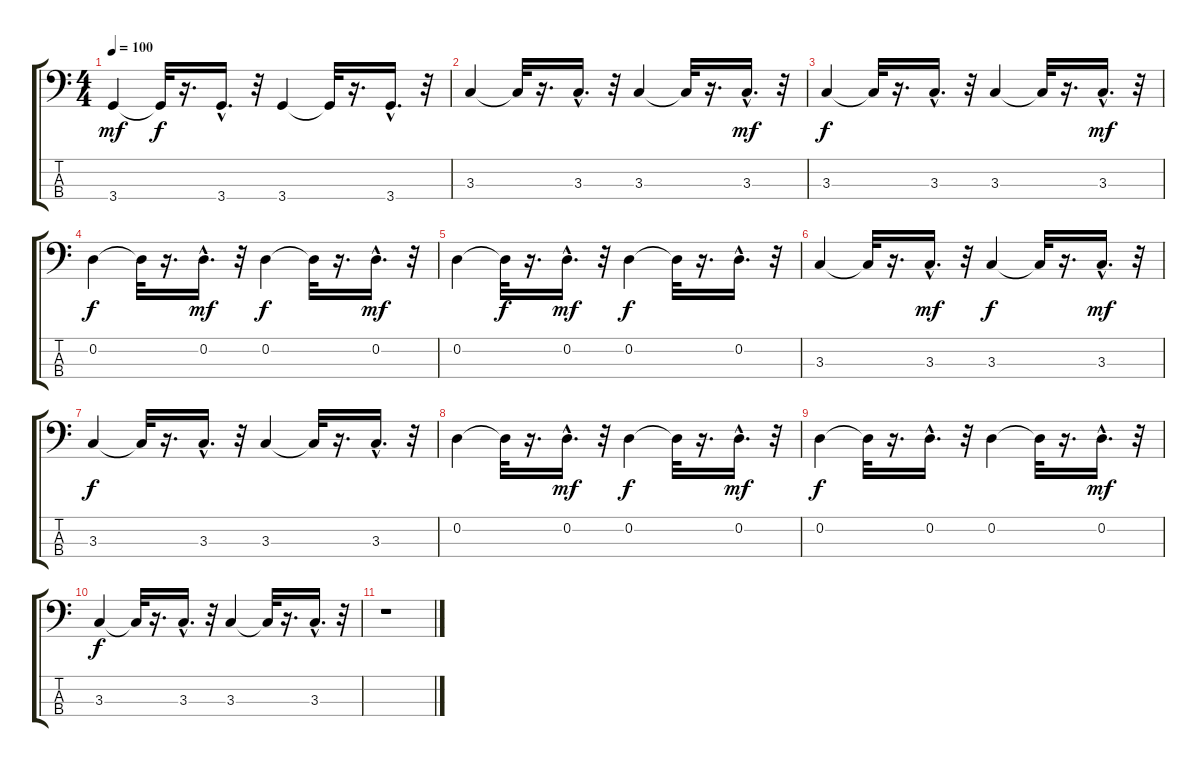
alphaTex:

\track "" {instrument acousticbass}
\staff {score tabs}
\tuning (G2 D2 A1 E1) {hide}
\ts (4 4)
\tempo 100
\clef f4
\ks c
3.4.4{dy mf} 3.4{t}.32{dy f} r.16{d} 3.4{hac}.16{d} r.32 3.4.4 3.4{t}.32 r.16{d} 3.4{hac}.16{d} r.32 |
3.3.4 3.3{t}.32 r.16{d} 3.3{hac}.16{d} r.32 3.3.4 3.3{t}.32 r.16{d} 3.3{hac}.16{d dy mf} r.32 |
3.3.4{dy f} 3.3{t}.32 r.16{d} 3.3{hac}.16{d} r.32 3.3.4 3.3{t}.32 r.16{d} 3.3{hac}.16{d dy mf} r.32 |
0.2.4{dy f} 0.2{t}.32 r.16{d} 0.2{hac}.16{d dy mf} r.32 0.2.4{dy f} 0.2{t}.32 r.16{d} 0.2{hac}.16{d dy mf} r.32 |
0.2.4 0.2{t}.32{dy f} r.16{d} 0.2{hac}.16{d dy mf} r.32 0.2.4{dy f} 0.2{t}.32 r.16{d} 0.2{hac}.16{d} r.32 |
3.3.4 3.3{t}.32 r.16{d} 3.3{hac}.16{d dy mf} r.32 3.3.4{dy f} 3.3{t}.32 r.16{d} 3.3{hac}.16{d dy mf} r.32 |
3.3.4{dy f} 3.3{t}.32 r.16{d} 3.3{hac}.16{d} r.32 3.3.4 3.3{t}.32 r.16{d} 3.3{hac}.16{d} r.32 |
0.2.4 0.2{t}.32 r.16{d} 0.2{hac}.16{d dy mf} r.32 0.2.4{dy f} 0.2{t}.32 r.16{d} 0.2{hac}.16{d dy mf} r.32 |
0.2.4{dy f} 0.2{t}.32 r.16{d} 0.2{hac}.16{d} r.32 0.2.4 0.2{t}.32 r.16{d} 0.2{hac}.16{d dy mf} r.32 |
3.3.4{dy f} 3.3{t}.32 r.16{d} 3.3{hac}.16{d} r.32 3.3.4 3.3{t}.32 r.16{d} 3.3{hac}.16{d} r.32 |
r.1
